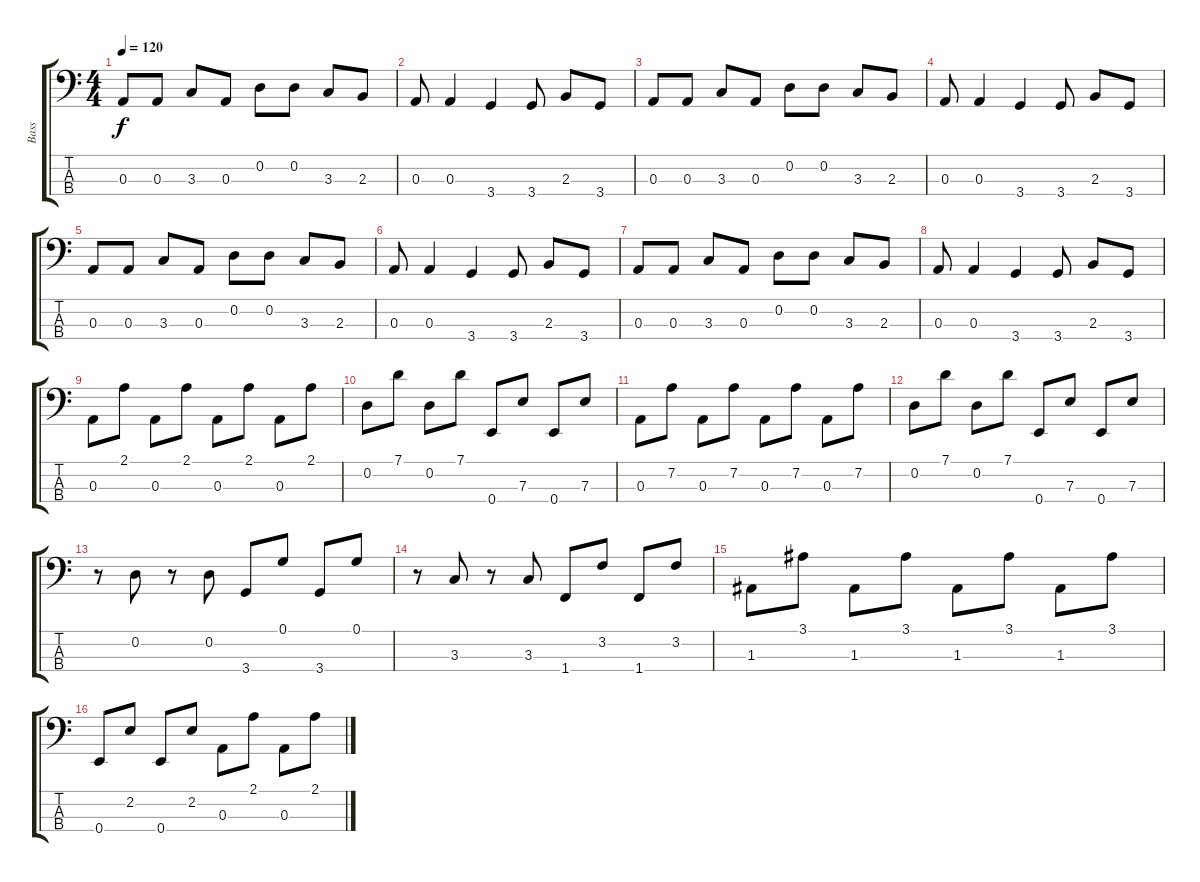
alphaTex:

\track ("Bass" "Bass") {instrument slapbass1}
\staff {score tabs}
\tuning (G2 D2 A1 E1) {hide}
\ts (4 4)
\tempo 120
\clef f4
\ks c
0.3.8{dy f instrument slapbass1} 0.3.8 3.3.8 0.3.8 0.2.8 0.2.8 3.3.8 2.3.8 |
0.3.8 0.3.4 3.4.4 3.4.8 2.3.8 3.4.8 |
0.3.8 0.3.8 3.3.8 0.3.8 0.2.8 0.2.8 3.3.8 2.3.8 |
0.3.8 0.3.4 3.4.4 3.4.8 2.3.8 3.4.8 |
0.3.8 0.3.8 3.3.8 0.3.8 0.2.8 0.2.8 3.3.8 2.3.8 |
0.3.8 0.3.4 3.4.4 3.4.8 2.3.8 3.4.8 |
0.3.8 0.3.8 3.3.8 0.3.8 0.2.8 0.2.8 3.3.8 2.3.8 |
0.3.8 0.3.4 3.4.4 3.4.8 2.3.8 3.4.8 |
0.3.8 2.1.8 0.3.8 2.1.8 0.3.8 2.1.8 0.3.8 2.1.8 |
0.2.8 7.1.8 0.2.8 7.1.8 0.4.8 7.3.8 0.4.8 7.3.8 |
0.3.8 7.2.8 0.3.8 7.2.8 0.3.8 7.2.8 0.3.8 7.2.8 |
0.2.8 7.1.8 0.2.8 7.1.8 0.4.8 7.3.8 0.4.8 7.3.8 |
r.8 0.2.8 r.8 0.2.8 3.4.8 0.1.8 3.4.8 0.1.8 |
r.8 3.3.8 r.8 3.3.8 1.4.8 3.2.8 1.4.8 3.2.8 |
1.3.8 3.1.8 1.3.8 3.1.8 1.3.8 3.1.8 1.3.8 3.1.8 |
0.4.8 2.2.8 0.4.8 2.2.8 0.3.8 2.1.8 0.3.8 2.1.8
